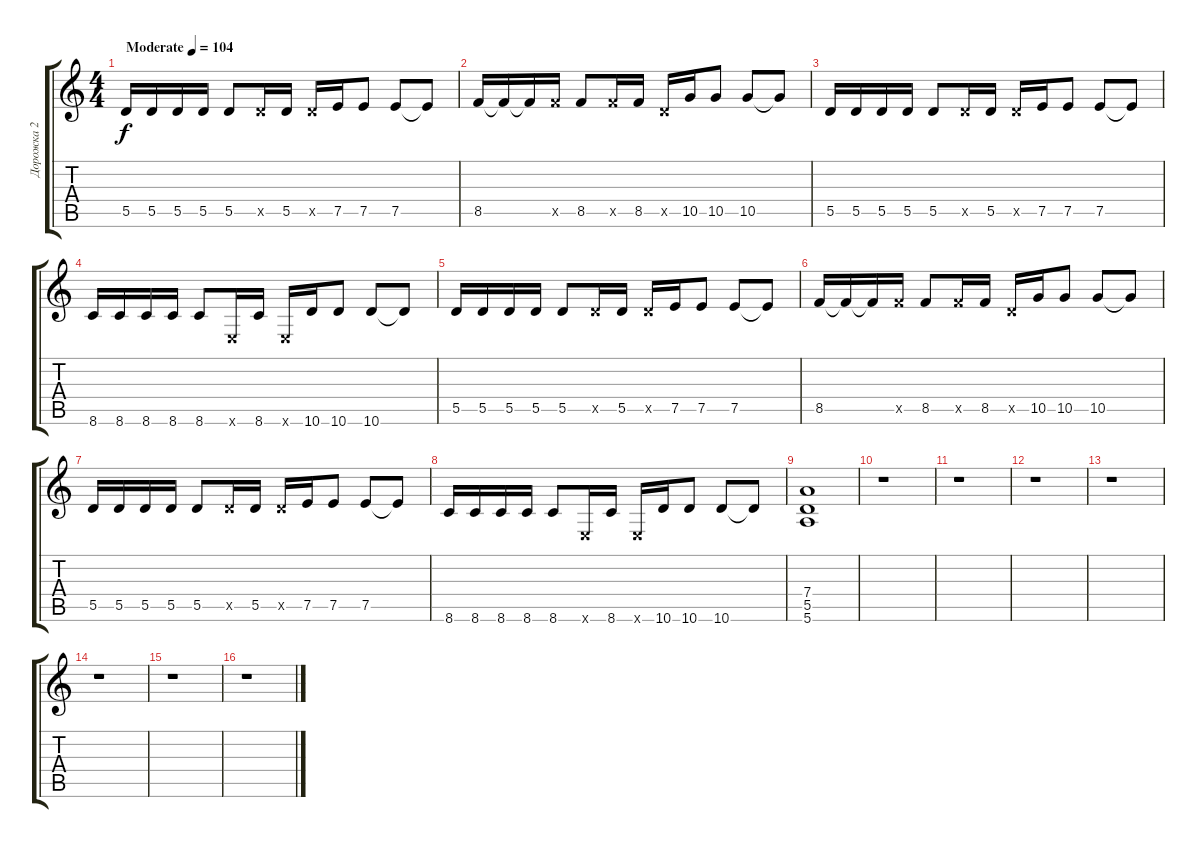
\track ("Дорожка 2" "Дорожка 2") {instrument overdrivenguitar}
\staff {score tabs}
\tuning (E4 B3 G3 D3 A2 E2) {hide}
\ts (4 4)
\tempo (104 "Moderate")
\clef g2
\ks c
5.5.16{dy f instrument overdrivenguitar} 5.5.16 5.5.16 5.5.16 5.5.8 5.5{x}.16 5.5.16 5.5{x}.16 7.5.16 7.5.8 7.5.8 7.5{t}.8 |
8.5.16 8.5{t}.16 8.5{t}.16 8.5{x}.16 8.5.8 8.5{x}.16 8.5.16 5.5{x}.16 10.5.16 10.5.8 10.5.8 10.5{t}.8 |
5.5.16 5.5.16 5.5.16 5.5.16 5.5.8 5.5{x}.16 5.5.16 5.5{x}.16 7.5.16 7.5.8 7.5.8 7.5{t}.8 |
8.6.16 8.6.16 8.6.16 8.6.16 8.6.8 0.6{x}.16 8.6.16 0.6{x}.16 10.6.16 10.6.8 10.6.8 10.6{t}.8 |
5.5.16 5.5.16 5.5.16 5.5.16 5.5.8 5.5{x}.16 5.5.16 5.5{x}.16 7.5.16 7.5.8 7.5.8 7.5{t}.8 |
8.5.16 8.5{t}.16 8.5{t}.16 8.5{x}.16 8.5.8 8.5{x}.16 8.5.16 5.5{x}.16 10.5.16 10.5.8 10.5.8 10.5{t}.8 |
5.5.16 5.5.16 5.5.16 5.5.16 5.5.8 5.5{x}.16 5.5.16 5.5{x}.16 7.5.16 7.5.8 7.5.8 7.5{t}.8 |
8.6.16 8.6.16 8.6.16 8.6.16 8.6.8 0.6{x}.16 8.6.16 0.6{x}.16 10.6.16 10.6.8 10.6.8 10.6{t}.8 |
(7.4 5.5 5.6).1 |
r.1 |
r.1 |
r.1 |
r.1 |
r.1 |
r.1 |
r.1
